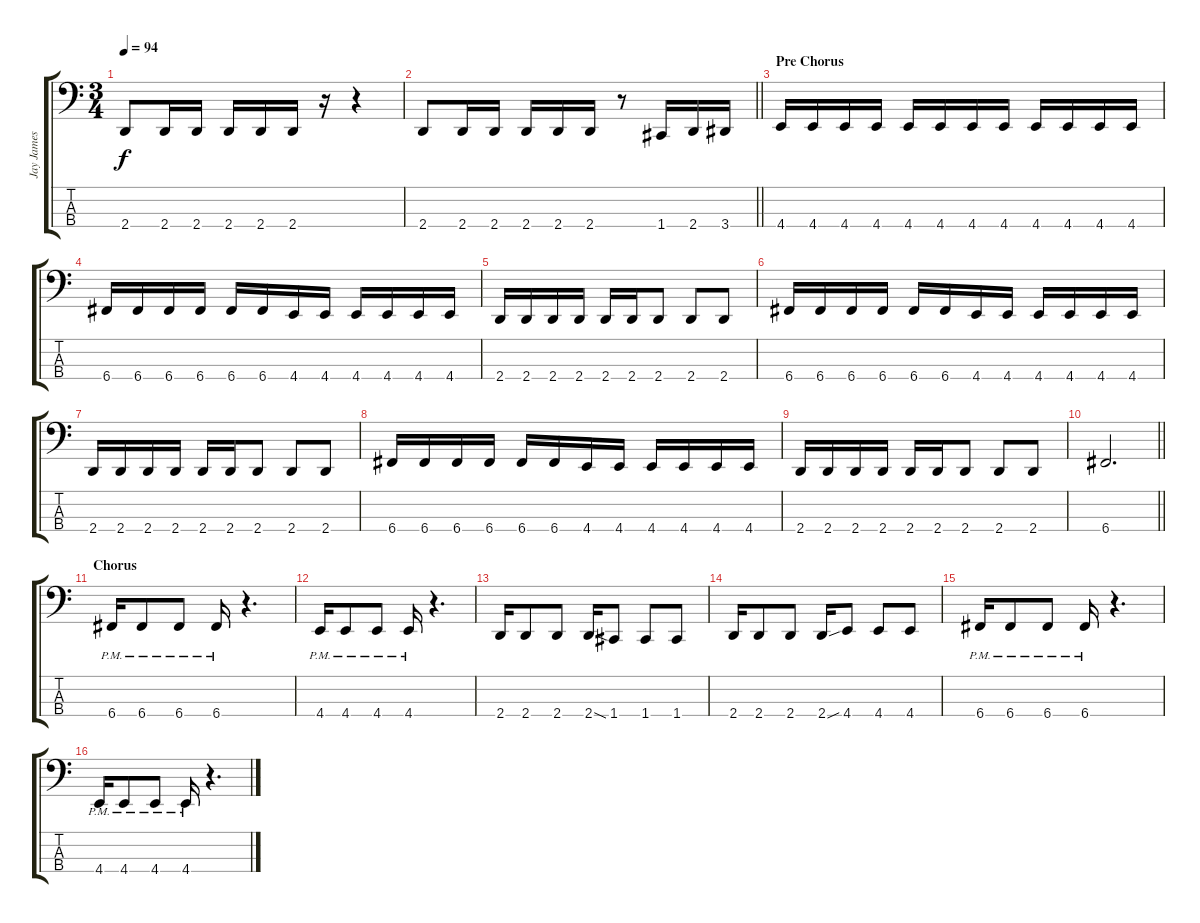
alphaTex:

\track ("Jay James" "Jay James") {instrument electricbasspick}
\staff {score tabs}
\tuning (F2 C2 G1 C1) {hide}
\ts (3 4)
\tempo 94
\clef f4
\ks c
2.4.8{dy f} 2.4.16 2.4.16 2.4.16 2.4.16 2.4.16 r.16 r.4 |
\barLineRight lightlight
2.4.8 2.4.16 2.4.16 2.4.16 2.4.16 2.4.16 r.8 1.4.16 2.4.16 3.4.16 |
\section ("" "Pre Chorus")
4.4.16 4.4.16 4.4.16 4.4.16 4.4.16 4.4.16 4.4.16 4.4.16 4.4.16 4.4.16 4.4.16 4.4.16 |
6.4.16 6.4.16 6.4.16 6.4.16 6.4.16 6.4.16 4.4.16 4.4.16 4.4.16 4.4.16 4.4.16 4.4.16 |
2.4.16 2.4.16 2.4.16 2.4.16 2.4.16 2.4.16 2.4.8 2.4.8 2.4.8 |
6.4.16 6.4.16 6.4.16 6.4.16 6.4.16 6.4.16 4.4.16 4.4.16 4.4.16 4.4.16 4.4.16 4.4.16 |
2.4.16 2.4.16 2.4.16 2.4.16 2.4.16 2.4.16 2.4.8 2.4.8 2.4.8 |
6.4.16 6.4.16 6.4.16 6.4.16 6.4.16 6.4.16 4.4.16 4.4.16 4.4.16 4.4.16 4.4.16 4.4.16 |
2.4.16 2.4.16 2.4.16 2.4.16 2.4.16 2.4.16 2.4.8 2.4.8 2.4.8 |
\barLineRight lightlight
6.4.2{d} |
\section ("" "Chorus")
6.4{pm}.16 6.4{pm}.8 6.4{pm}.8 6.4{pm}.16 r.4{d} |
4.4{pm}.16 4.4{pm}.8 4.4{pm}.8 4.4{pm}.16 r.4{d} |
2.4.16 2.4.8 2.4.8 2.4{sod}.16 1.4.8 1.4.8 1.4.8 |
2.4.16 2.4.8 2.4.8 2.4{sou}.16 4.4.8 4.4.8 4.4.8 |
6.4{pm}.16 6.4{pm}.8 6.4{pm}.8 6.4{pm}.16 r.4{d} |
4.4{pm}.16 4.4{pm}.8 4.4{pm}.8 4.4{pm}.16 r.4{d}
